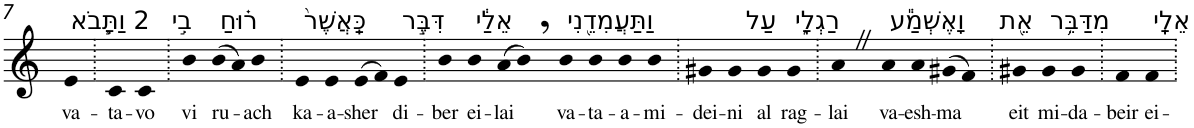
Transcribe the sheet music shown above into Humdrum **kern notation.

**kern	**text
*part1	*part1
*staff1	*staff1
*I"Piano	*
*I'Pno	*
!!LO:PB:g=z
*clefG2	*
*k[]	*
=7	=7
!LO:TX:a:t=2 וַתָּ֧בֹא	!
!	!LO:LY:b
4e	va-
=8.	=8.
!	!LO:LY:b
4c	-ta-
!	!LO:LY:b
4c	-vo
=9.	=9.
!LO:TX:a:t=בִ֣י	!
!	!LO:LY:b
4b	vi
!LO:TX:a:t=ר֗וּחַ	!
!	!LO:LY:b
(>8b	ru-
8a)	.
!	!LO:LY:b
4b	-ach
=10.	=10.
!LO:TX:a:t=כַּֽאֲשֶׁר֙	!
!	!LO:LY:b
4e	ka-
!	!LO:LY:b
4e	-a-
!	!LO:LY:b
(>8e	-sher
8f)	.
!LO:TX:a:t=דִּבֶּ֣ר	!
!	!LO:LY:b
4e	di-
=11.	=11.
!	!LO:LY:b
4b	-ber
!LO:TX:a:t=אֵלַ֔י	!
!	!LO:LY:b
4b	ei-
!	!LO:LY:b
(>8a	-lai
8b,)	.
!LO:TX:a:t=וַתַּעֲמִדֵ֖נִי	!
!	!LO:LY:b
4b	va-
!	!LO:LY:b
4b	-ta-
!	!LO:LY:b
4b	-a-
!	!LO:LY:b
4b	-mi-
=12.	=12.
!	!LO:LY:b
4g#X	-dei-
!	!LO:LY:b
4g#	-ni
!LO:TX:a:t=עַל	!
!	!LO:LY:b
4g#	al
!LO:TX:a:t=רַגְלָ֑י	!
!	!LO:LY:b
4g#	rag-
=13.	=13.
!	!LO:LY:b
4aZ	-lai
!LO:TX:a:t=וָאֶשְׁמַ֕ע	!
!	!LO:LY:b
4a	va-
!	!LO:LY:b
4a	-esh-
!	!LO:LY:b
(>8g#X	-ma
8f)	.
=14.	=14.
!LO:TX:a:t=אֵ֖ת	!
!	!LO:LY:b
4g#X	eit
!LO:TX:a:t=מִדַּבֵּ֥ר	!
!	!LO:LY:b
4g#	mi-
!	!LO:LY:b
4g#	-da-
=15.	=15.
!	!LO:LY:b
4f	-beir
!LO:TX:a:t=אֵלָֽי	!
!	!LO:LY:b
4f	ei-
=.	=.
*-	*-
